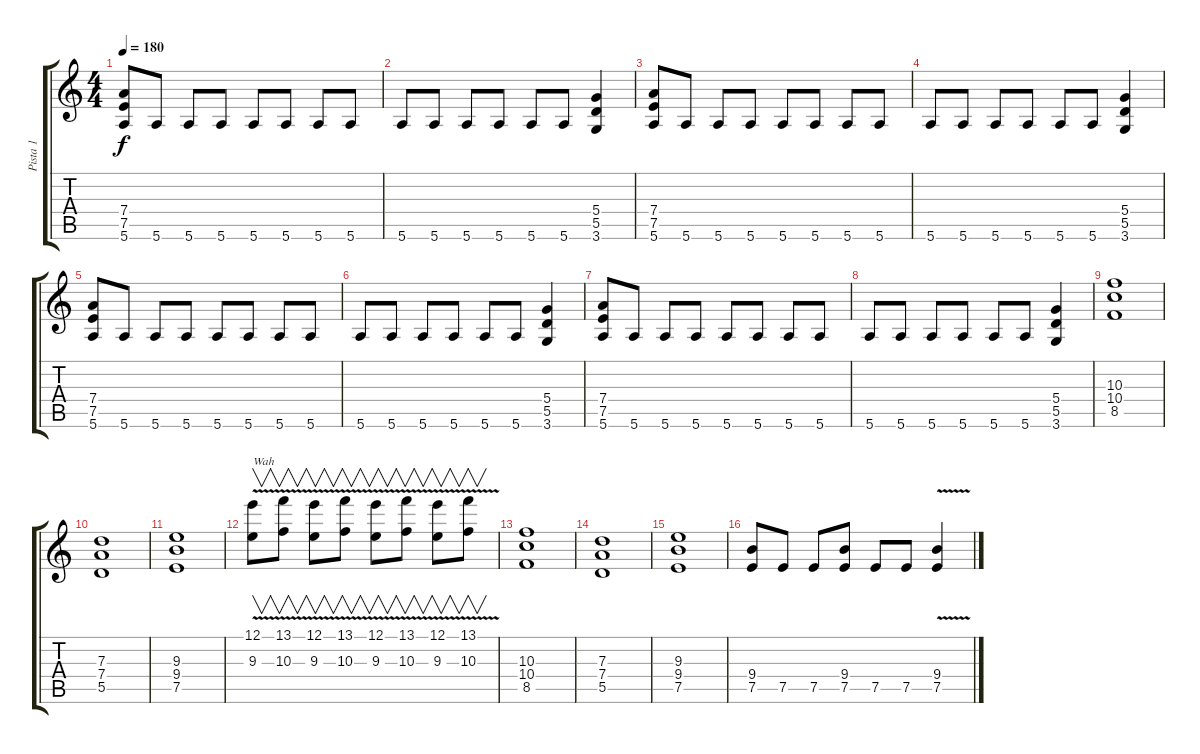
\track ("Pista 1" "Pista 1") {instrument distortionguitar}
\staff {score tabs}
\tuning (E4 B3 G3 D3 A2 E2) {hide}
\ts (4 4)
\tempo 180
\clef g2
\ks c
(7.4 7.5 5.6).8{dy f} 5.6.8 5.6.8 5.6.8 5.6.8 5.6.8 5.6.8 5.6.8 |
5.6.8 5.6.8 5.6.8 5.6.8 5.6.8 5.6.8 (5.4 5.5 3.6).4 |
(7.4 7.5 5.6).8 5.6.8 5.6.8 5.6.8 5.6.8 5.6.8 5.6.8 5.6.8 |
5.6.8 5.6.8 5.6.8 5.6.8 5.6.8 5.6.8 (5.4 5.5 3.6).4 |
(7.4 7.5 5.6).8 5.6.8 5.6.8 5.6.8 5.6.8 5.6.8 5.6.8 5.6.8 |
5.6.8 5.6.8 5.6.8 5.6.8 5.6.8 5.6.8 (5.4 5.5 3.6).4 |
(7.4 7.5 5.6).8 5.6.8 5.6.8 5.6.8 5.6.8 5.6.8 5.6.8 5.6.8 |
5.6.8 5.6.8 5.6.8 5.6.8 5.6.8 5.6.8 (5.4 5.5 3.6).4 |
(10.3 10.4 8.5).1 |
(7.3 7.4 5.5).1 |
(9.3 9.4 7.5).1 |
(12.1{v} 9.3{v}).8{v txt "Wah" volume 8} (13.1{v} 10.3{v}).8{v} (12.1{v} 9.3{v}).8{v} (13.1{v} 10.3{v}).8{v} (12.1{v} 9.3{v}).8{v} (13.1{v} 10.3{v}).8{v} (12.1{v} 9.3{v}).8{v} (13.1{v} 10.3{v}).8{v} |
(10.3 10.4 8.5).1{volume 13} |
(7.3 7.4 5.5).1 |
(9.3 9.4 7.5).1 |
(9.4 7.5).8 7.5.8 7.5.8 (9.4 7.5).8 7.5.8 7.5.8 (9.4{v} 7.5{v}).4
